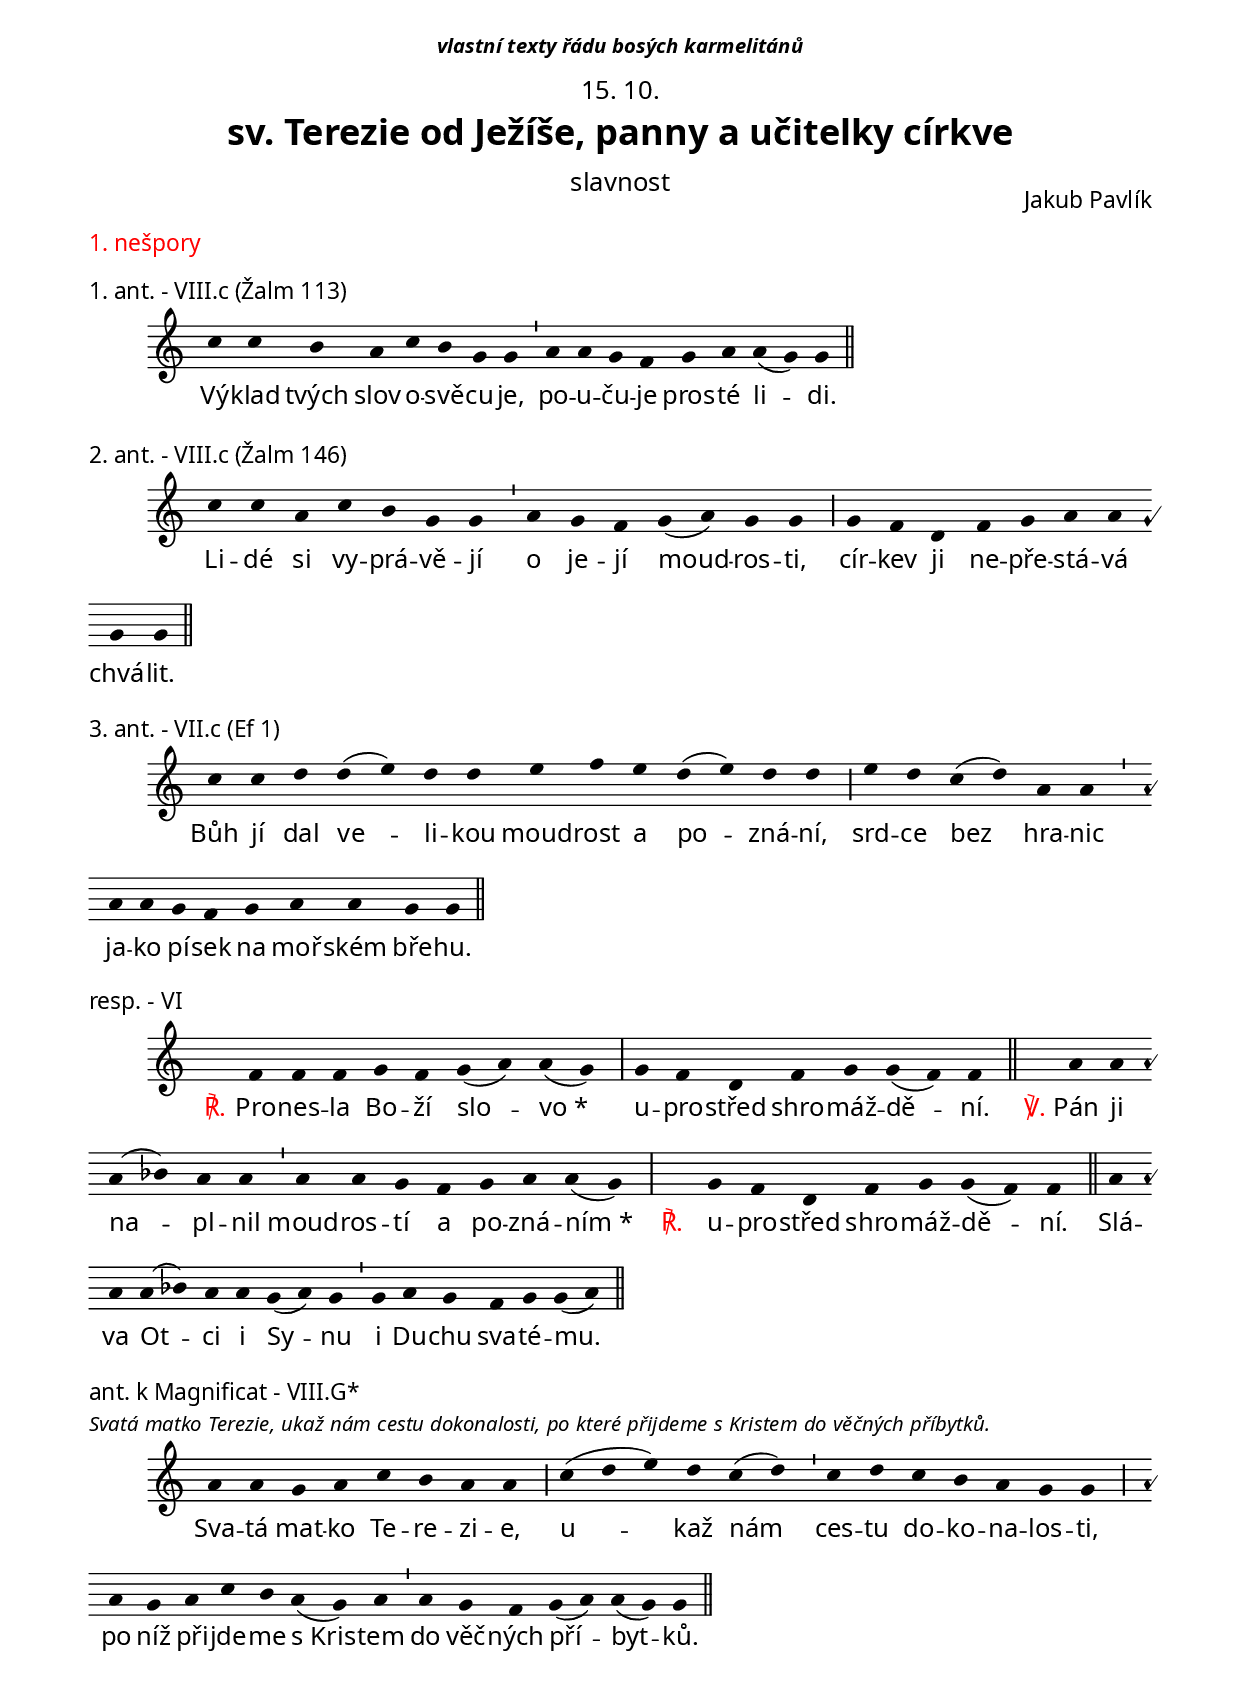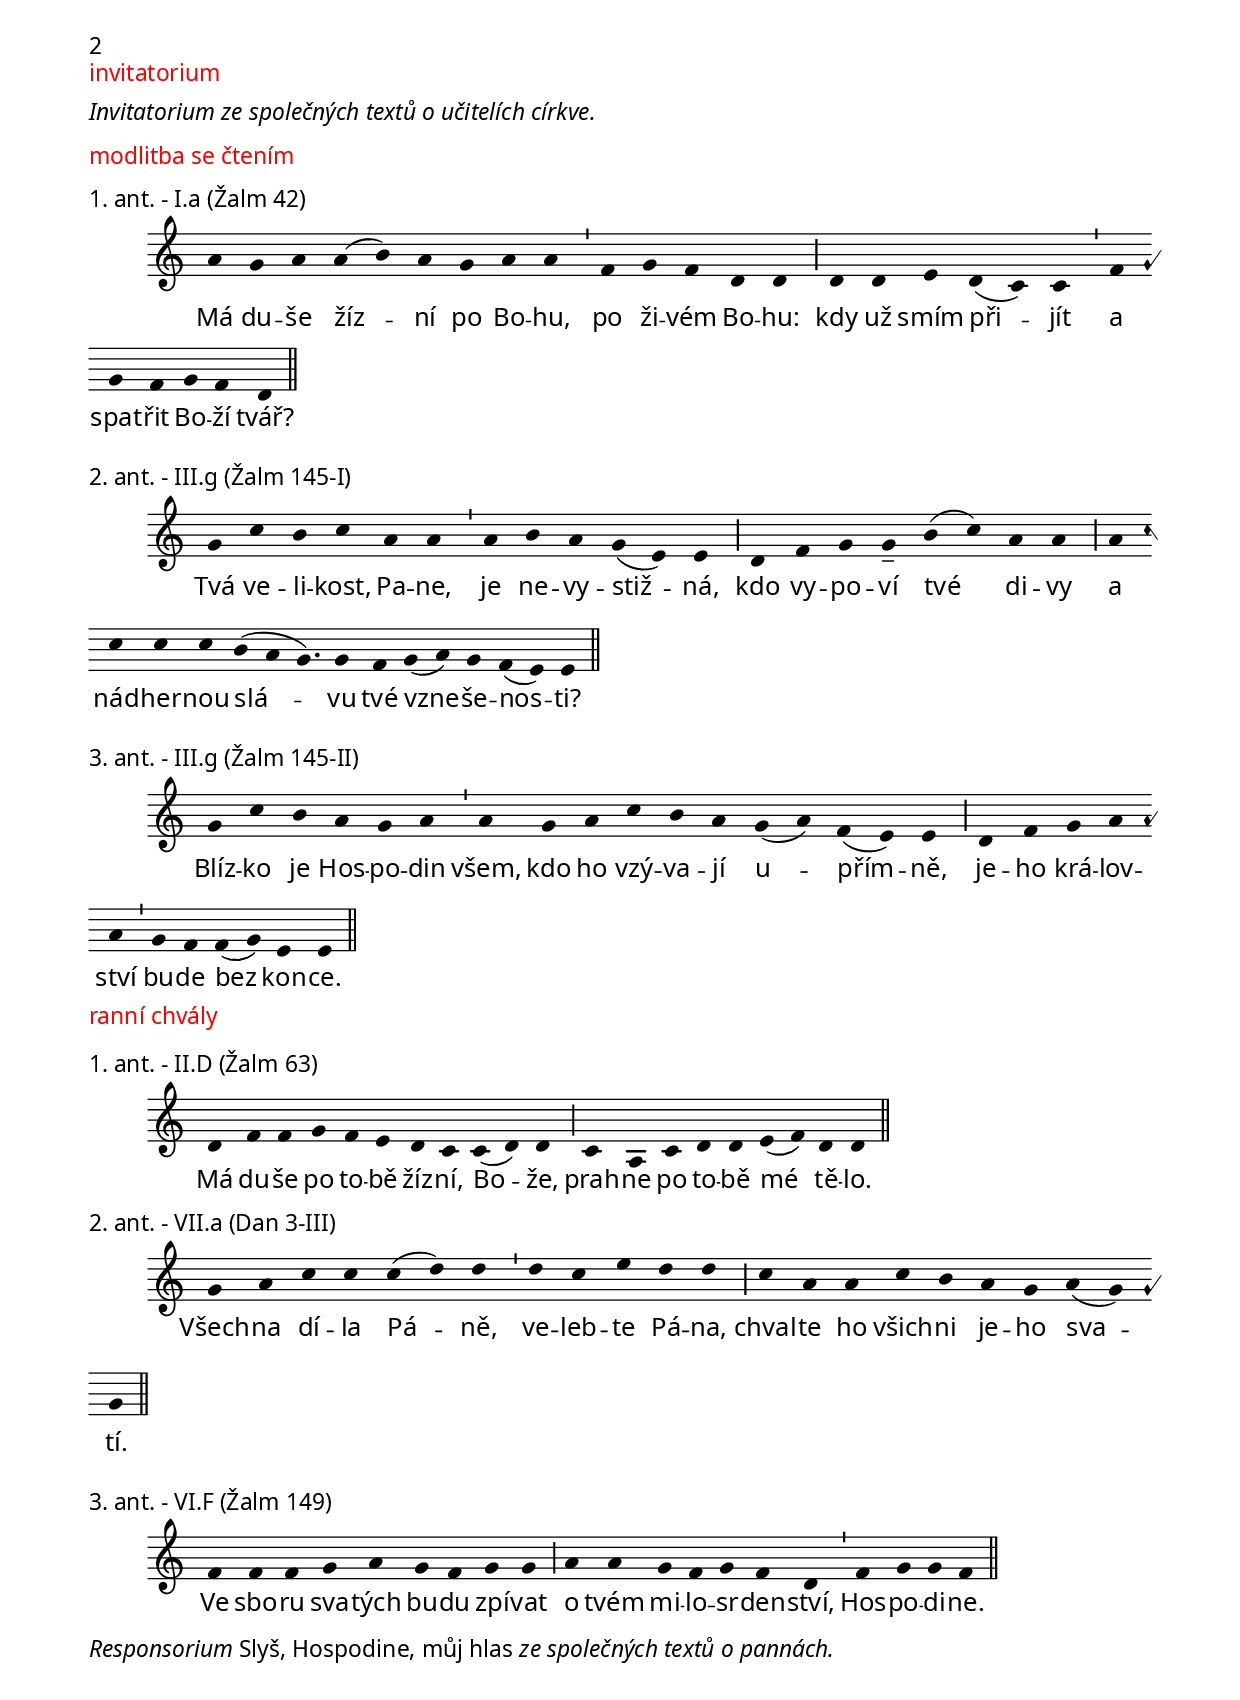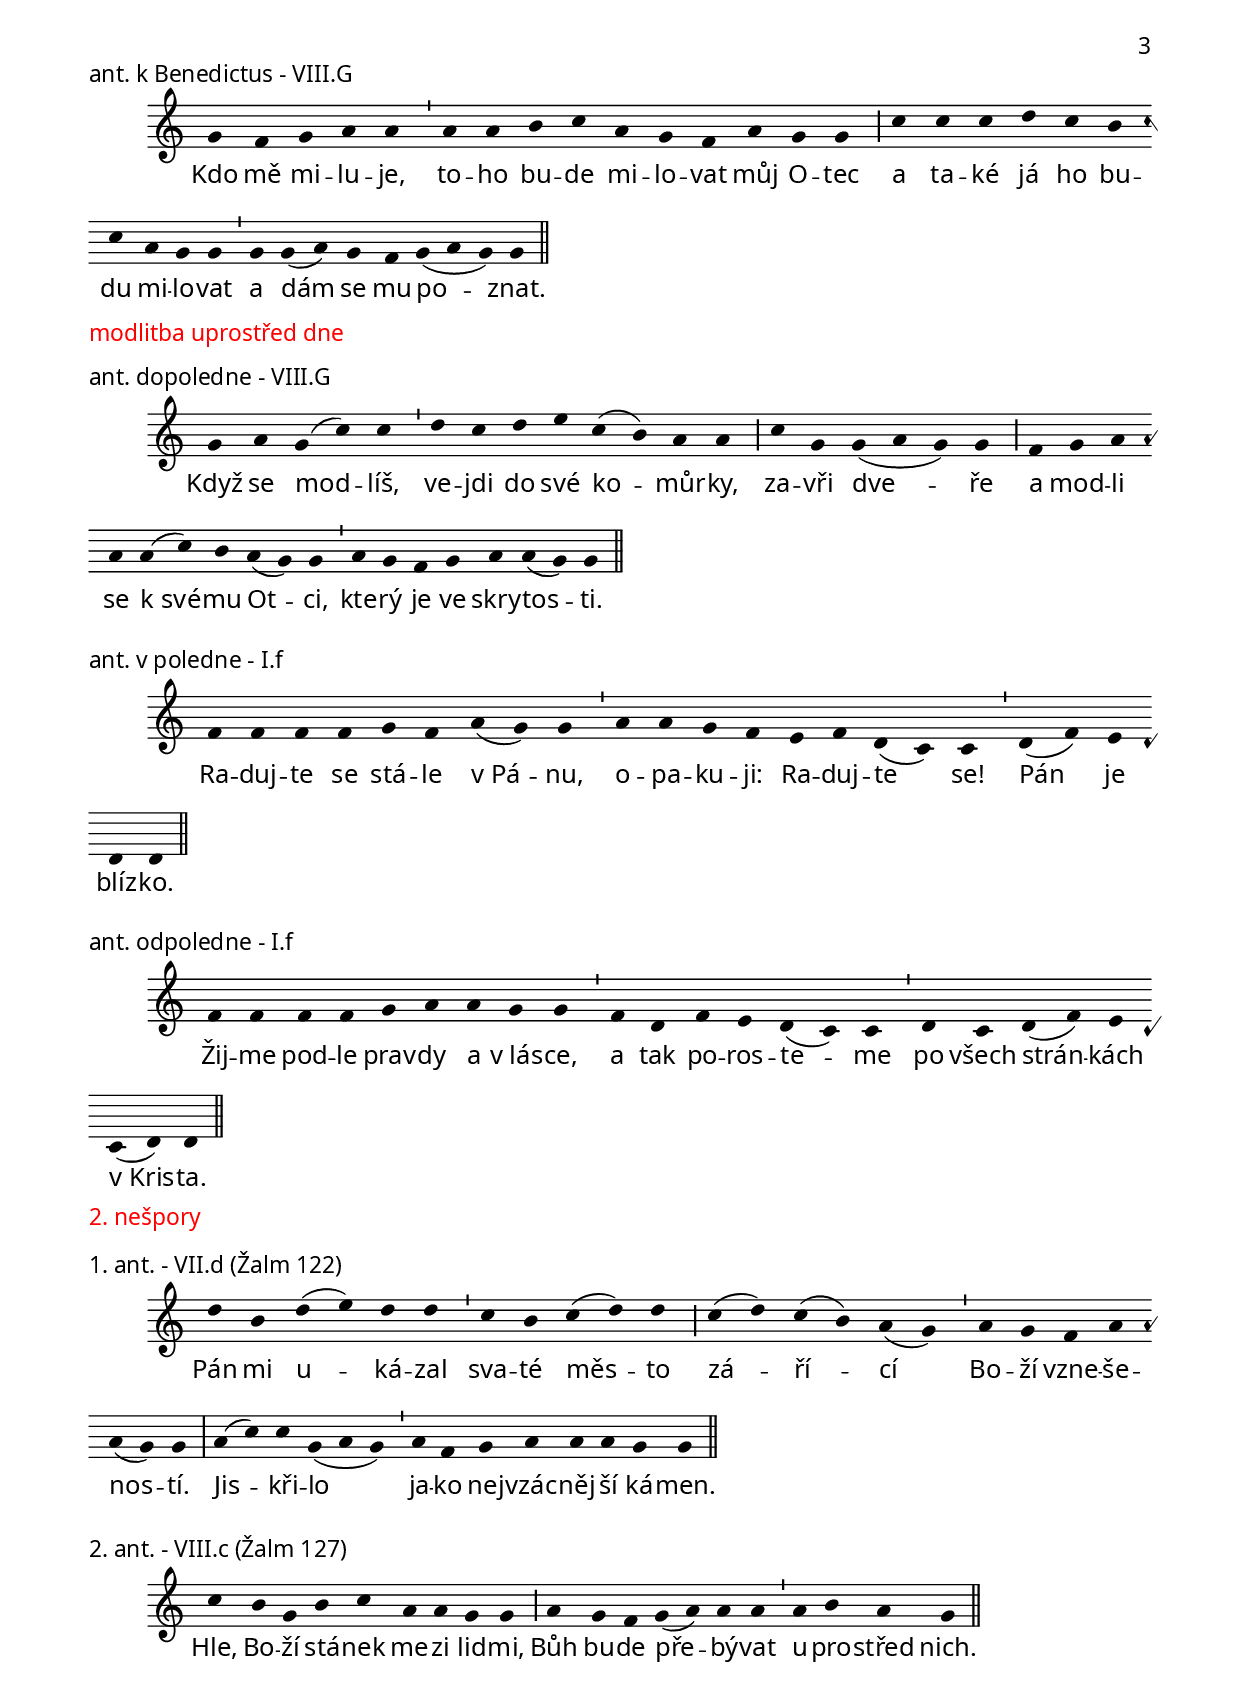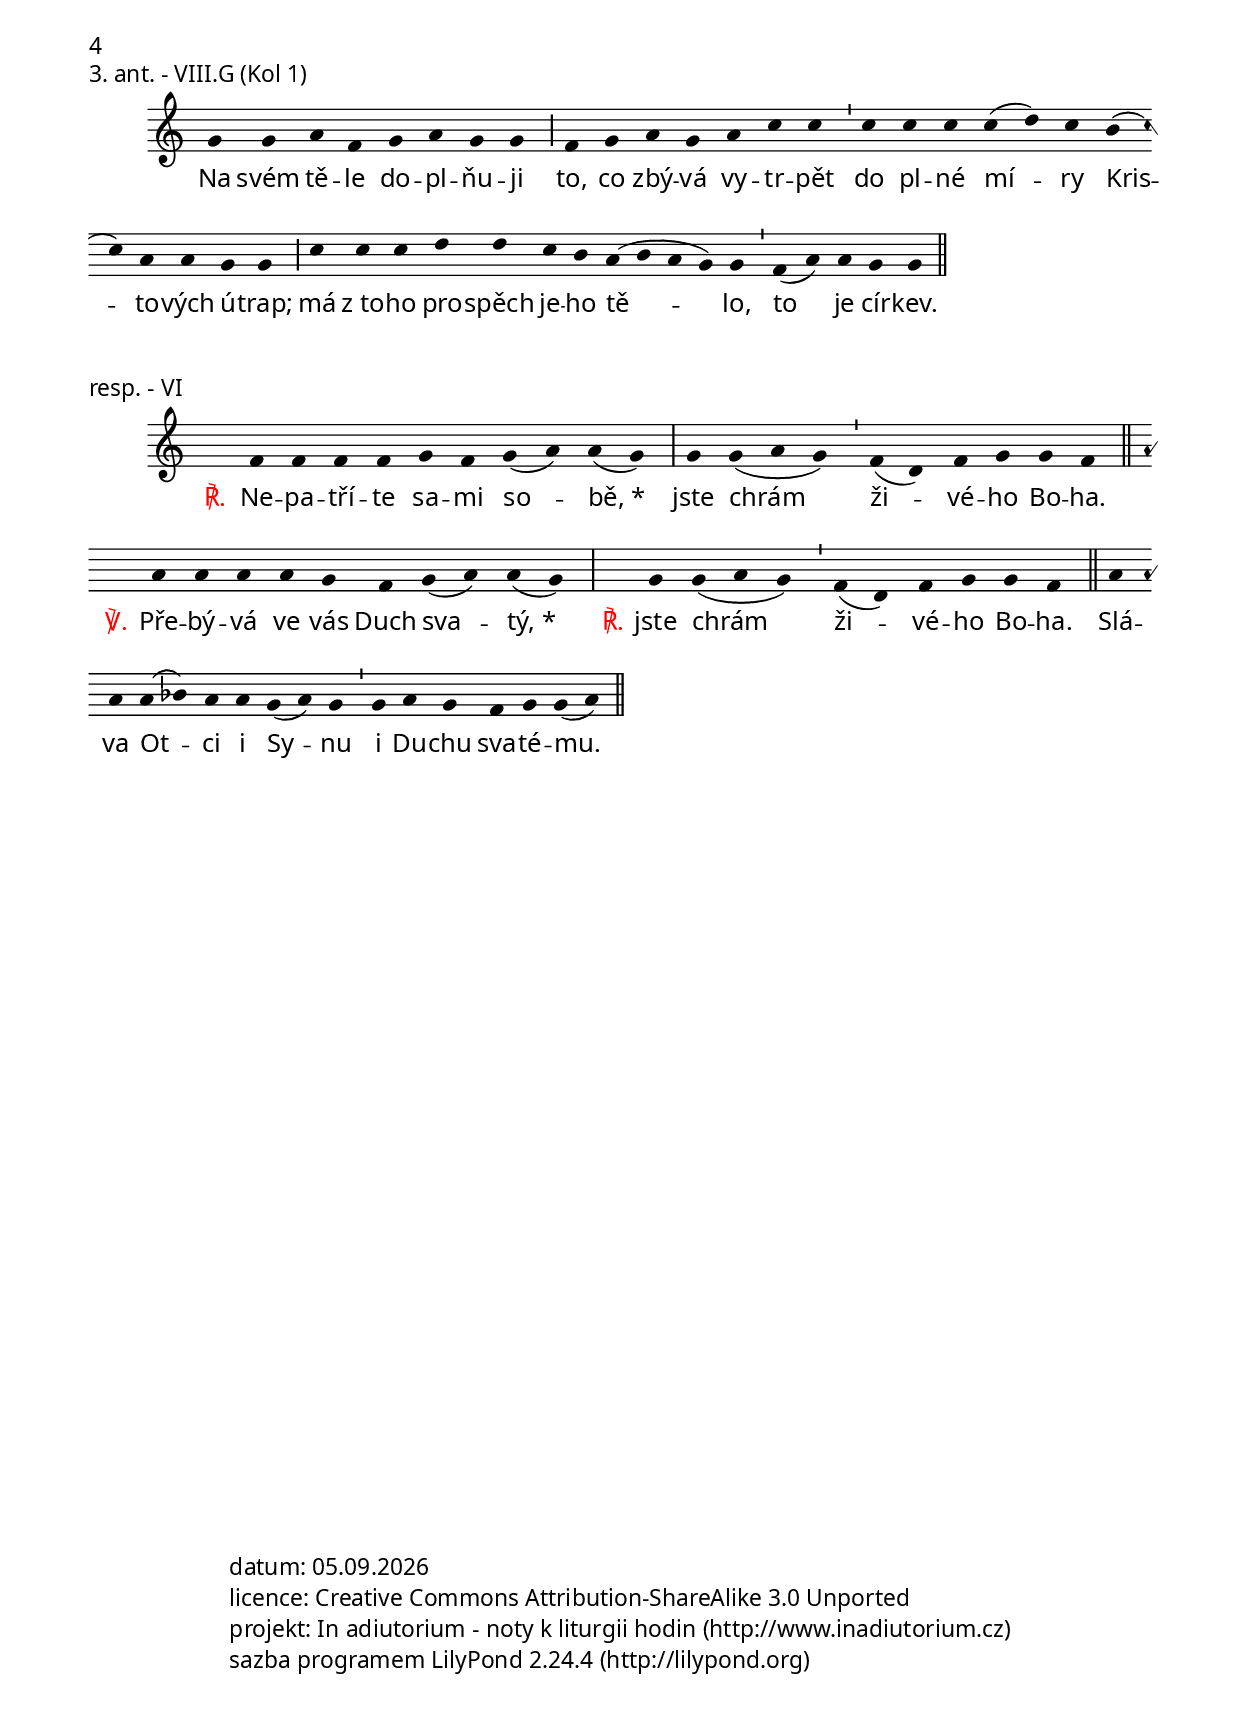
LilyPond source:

\version "2.19.80"

\include "../../spolecne.ly"
\include "../../spolecne/reholni.ly"
\include "../../dilyresponsorii.ly"
\version "2.12.0"

textyOCD = "vlastní texty řádu bosých karmelitánů"


\header {
  title = \markup\titleSvatek
            "sv. Terezie od Ježíše, panny a učitelky církve"
            slavnost
            "15. 10."
            \textyOCD
  composer = "Jakub Pavlík"
}

\markup {\nadpisHodinka {"1. nešpory"}}

\score {
  \relative c'' {
    \choralniRezim
    c4 c b a c b g g \barMin
    a a g f g a a( g) g \barFinalis
  }
  \addlyrics {
    Vý -- klad tvých slov o -- svě -- cu -- je,
    po -- u -- ču -- je pros -- té li -- di.
  }
  \header {
    quid = "1. ant."
    modus = "VIII"
    differentia = "c"
    psalmus = "Žalm 113"
    id = "1ne-a1"
    piece = \markup\sestavTitulek
  }
}

\score {
  \relative c'' {
    \choralniRezim
    c4 c a c b g g \barMin a g f g( a) g g \barMaior
    g f d f g a a g g \barFinalis
  }
  \addlyrics {
    Li -- dé si vy -- prá -- vě -- jí
    o je -- jí moud -- ros -- ti,
    cír -- kev ji ne -- pře -- stá -- vá chvá -- lit.
  }
  \header {
    quid = "2. ant."
    modus = "VIII"
    differentia = "c"
    psalmus = "Žalm 146"
    fial = "sanktoral/1101vsichnisvati.ly#sexta?zacatek"
    id = "1ne-a2"
    piece = \markup\sestavTitulek
  }
}

\score {
  \relative c'' {
    \choralniRezim
    c4 c d d( e) d d e f e d( e) d d \barMaior
    e d c( d) a a \barMin
    a a g f g a a g g \barFinalis
  }
  \addlyrics {
    Bůh jí dal ve -- li -- kou moud -- rost a po -- zná -- ní,
    srd -- ce bez hra -- nic
    ja -- ko pí -- sek na moř -- ském bře -- hu.
  }
  \header {
    quid = "3. ant."
    modus = "VII"
    differentia = "c"
    psalmus = "Ef 1"
    id = "1ne-a3"
    piece = \markup\sestavTitulek
  }
}

\score {
  \relative c' {
    \choralniRezim

    % R
    \neviditelna f
    f4 f f g f g( a) a( g) \barMax
    g f d f g g( f) f \barFinalis
    % V
    \neviditelna a
    a4 a a( bes) a a \barMin a a g f g a a( g) \barMax
    % R
    \neviditelna a
    g f d f g g( f) f \barFinalis
    % Slava
    \respVIdoxologie \barFinalis
  }
  \addlyrics {
    \Response Pro -- nes -- la Bo -- ží slo -- vo_* u -- pro -- střed shro -- máž -- dě -- ní.
    \Verse Pán ji na -- pl -- nil moud -- ros -- tí a po -- zná -- ním_*
    \Response u -- pro -- střed shro -- máž -- dě -- ní.
    \textRespDoxologie
  }
  \header {
    quid = "resp."
    modus = "VI"
    id = "1ne-r"
    piece = \markup {\sestavTitulekResp}
  }
}

\score {
  \relative c'' {
    \choralniRezim
    a4 a g a c b a a \barMaior
    c( d e) d c( d) \barMin c d c b a g g \barMaior
    a g a c b a( g) a \barMin
    a g f g( a) a( g) g \barFinalis
  }
  \addlyrics {
    Sva -- tá mat -- ko Te -- re -- zi -- e,
    u -- kaž nám ces -- tu do -- ko -- na -- los -- ti,
    po níž při -- jde -- me s_Kris -- tem
    do věč -- ných pří -- byt -- ků.
  }
  \header {
    textus_approbatus = "Svatá matko Terezie, ukaž nám cestu dokonalosti,
    po které přijdeme s Kristem do věčných příbytků."
    quid = "ant. k Magnificat"
    modus = "VIII"
    differentia = "G*"
    psalmus = ""
    id = "1ne-amag"
    piece = \markup {\sestavTitulekBezZalmu}
  }
}

\markup {\nadpisHodinka {"invitatorium"}}

\markup\italic{
  Invitatorium ze společných textů o učitelích církve.
}

\markup {\nadpisHodinka {"modlitba se čtením"}}

\score {
  \relative c'' {
    \choralniRezim
    a4 g a a( b) a g a a \barMin
    f g f d d \barMaior
    d d e d( c) c \barMin
    f g f g f d \barFinalis
  }
  \addlyrics {
    Má du -- še žíz -- ní po Bo -- hu,
    po ži -- vém Bo -- hu:
    kdy už smím při -- jít
    a spat -- řit Bo -- ží tvář?
  }
  \header {
    quid = "1. ant."
    modus = "I"
    differentia = "a"
    psalmus = "Žalm 42"
    fial = "commune/zazemrele.ly#mc-a3"
    id = "mc-a1"
    piece = \markup\sestavTitulek
  }
}

\score {
  \relative c'' {
    \choralniRezim
    g4 c b c a a \barMin
    a b a g( e) e \barMaior
    d f g g-- b( c) a a \barMaior
    a c c c b( a g4.) g4 f g( a) g f( e) e \barFinalis
  }
  \addlyrics {
    Tvá ve -- li -- kost, Pa -- ne,
    je ne -- vy -- stiž -- ná,
    kdo vy -- po -- ví tvé di -- vy
    a nád -- her -- nou slá -- vu tvé vzne -- še -- nos -- ti?
  }
  \header {
    quid = "2. ant."
    modus = "III"
    differentia = "g"
    psalmus = "Žalm 145-I"
    id = "mc-a2"
    piece = \markup\sestavTitulek
  }
}

\score {
  \relative c'' {
    \choralniRezim
    g c b a g a \barMin
    a g a c b a g( a) f( e) e \barMaior
    d f g a a \barMin
    g f f( g) e e \barFinalis
  }
  \addlyrics {
    Blíz -- ko je Hos -- po -- din
    všem, kdo ho vzý -- va -- jí u -- přím -- ně,
    je -- ho krá -- lov -- ství
    bu -- de bez kon -- ce.
  }
  \header {
    quid = "3. ant."
    modus = "III"
    differentia = "g"
    psalmus = "Žalm 145-II"
    fial = "antifony/tyden3_7sobota.ly#up-ant3?zacatek=6"
    id = "mc-a3"
    piece = \markup\sestavTitulek
  }
}

% antifonu pro vigilii breviar.cz (zatím?) nemá

\markup {\nadpisHodinka {"ranní chvály"}}

\score {
  \relative c' {
    \choralniRezim
    d4 f f g f e d c c( d) d \barMaior
    c a c d d e( f) d d \barFinalis
  }
  \addlyrics {
    Má du -- še po to -- bě žíz -- ní, Bo -- že,
    prah -- ne po to -- bě mé tě -- lo.
  }
  \header {
    quid = "1. ant."
    modus = "II"
    differentia = "D"
    psalmus = "Žalm 63"
    id = "rch-a1"
    piece = \markup\sestavTitulek
  }
}

\score {
  \relative c'' {
    \choralniRezim
    g4 a c c c( d) d \barMin
    d c e d d \barMaior
    c a a c b a g a( g) g \barFinalis
  }
  \addlyrics {
    Všech -- na dí -- la Pá -- ně,
    ve -- leb -- te Pá -- na,
    chval -- te ho všich -- ni je -- ho sva -- tí.
  }
  \header {
    quid = "2. ant."
    modus = "VII"
    differentia = "a"
    psalmus = "Dan 3-III"
    id = "rch-a2"
    piece = \markup\sestavTitulek
  }
}

\score {
  \relative c' {
    \choralniRezim
    f4 f f g a g f g g \barMaior
    a a g f g f d \barMin
    f g g f \barFinalis
  }
  \addlyrics {
    Ve sbo -- ru sva -- tých bu -- du zpí -- vat
    o tvém mi -- lo -- sr -- den -- ství,
    Hos -- po -- di -- ne.
  }
  \header {
    quid = "3. ant."
    modus = "VI"
    differentia = "F"
    psalmus = "Žalm 149"
    id = "rch-a3"
    piece = \markup\sestavTitulek
  }
}

\markup\italic{
  Responsorium \upright{Slyš, Hospodine, můj hlas}
  ze společných textů o pannách.
}

\score {
  \relative c'' {
    \choralniRezim
    g4 f g a a \barMin
    a a b c a g f a g g \barMaior
    c c c d c b c a g g \barMin
    g g( a) g f g( a g) g \barFinalis
  }
  \addlyrics {
    Kdo mě mi -- lu -- je,
    to -- ho bu -- de mi -- lo -- vat můj O -- tec
    a ta -- ké já ho bu -- du mi -- lo -- vat
    a dám se mu po -- znat.
  }
  \header {
    quid = "ant. k Benedictus"
    modus = "VIII"
    differentia = "G"
    psalmus = ""
    fial = "antifony/velikonoce_nedeleA.ly#vimag2?zacatek=28"
    id = "rch-aben"
    piece = \markup {\sestavTitulekBezZalmu}
  }
}

\markup {\nadpisHodinka {"modlitba uprostřed dne"}}

\score {
  \relative c'' {
    \choralniRezim
    g4 a g( c) c \barMin
    d c d e c( b) a a \barMaior
    c g g( a g) g \barMaior
    f g a a a( c) b a( g) g \barMin
    a g f g a a( g) g \barFinalis
  }
  \addlyrics {
    Když se mod -- líš,
    ve -- jdi do své ko -- můr -- ky,
    za -- vři dve -- ře
    a mod -- li se k_své -- mu Ot -- ci,
    kte -- rý je ve skry -- tos -- ti.
  }
  \header {
    quid = "ant. dopoledne"
    modus = "VIII"
    differentia = "G"
    psalmus = ""
    id = "tercie"
    piece = \markup\sestavTitulekBezZalmu
  }
}

\score {
  \relative c' {
    \choralniRezim
    f4 f f f g f a( g) g \barMin
    a a g f e f d( c) c \barMin
    d( f) e d d \barFinalis
  }
  \addlyrics {
    Ra -- duj -- te se stá -- le v_Pá -- nu,
    o -- pa -- ku -- ji: Ra -- duj -- te se!
    Pán je blíz -- ko.
  }
  \header {
    quid = "ant. v poledne"
    modus = "I"
    differentia = "f"
    psalmus = ""
    id = "sexta"
    piece = \markup\sestavTitulekBezZalmu
  }
}

\score {
  \relative c' {
    \choralniRezim
    f4 f f f g a a g g \barMin
    f d f e d( c) c \barMin
    d c d( f) e c( d) d \barFinalis
  }
  \addlyrics {
    Žij -- me pod -- le prav -- dy a v_lás -- ce,
    a tak po -- ros -- te -- me
    po všech strán -- kách v_Kris -- ta.
  }
  \header {
    quid = "ant. odpoledne"
    modus = "I"
    differentia = "f"
    psalmus = ""
    id = "nona"
    piece = \markup\sestavTitulekBezZalmu
  }
}

\markup {\nadpisHodinka {"2. nešpory"}}

\score {
  \relative c'' {
    \choralniRezim
    d4 b d( e) d d \barMin
    c b c( d) d \barMaior
    c( d) c( b) a( g) \barMin a g f a a( g) g \barMax
    a( c) c g( a g) \barMin
    a f g a a a g g \barFinalis
  }
  \addlyrics {
    Pán mi u -- ká -- zal
    sva -- té měs -- to
    zá -- ří -- cí Bo -- ží vzne -- še -- nos -- tí.
    Jis -- kři -- lo
    ja -- ko nej -- vzác -- něj -- ší ká -- men.
  }
  \header {
    quid = "1. ant."
    modus = "VII"
    differentia = "d"
    psalmus = "Žalm 122"
    id = "2ne-a1"
    piece = \markup\sestavTitulek
  }
}

\score {
  \relative c'' {
    \choralniRezim
    c4 b g b c a a g g \barMaior
    a g f g( a) a a \barMin
    a b a g \barFinalis
  }
  \addlyrics {
    Hle, Bo -- ží stá -- nek me -- zi lid -- mi,
    Bůh bu -- de pře -- bý -- vat
    u -- pro -- střed nich.
  }
  \header {
    quid = "2. ant."
    modus = "VIII"
    differentia = "c"
    psalmus = "Žalm 127"
    id = "2ne-a2"
    piece = \markup\sestavTitulek
  }
}

\score {
  \relative c'' {
    \choralniRezim
    g4 g a f g a g g \barMaior
    f g a g a c c \barMin
    c c c c( d) c b( c) a a g g \barMaior
    c c c d d c b a( b a g) g \barMin
    f( a) a g g \barFinalis
  }
  \addlyrics {
    Na svém tě -- le do -- pl -- ňu -- ji
    to, co zbý -- vá vy -- tr -- pět
    do pl -- né mí -- ry Kris -- to -- vých ú -- trap;
    má z_to -- ho pro -- spěch je -- ho tě -- lo,
    to je cír -- kev.
  }
  \header {
    quid = "3. ant."
    modus = "VIII"
    differentia = "G"
    psalmus = "Kol 1"
    fial = "commune/commune_jedenmucednik.ly#mc-avig?-aleluja"
    id = "2ne-a3"
    piece = \markup\sestavTitulek
  }
}

\score {
  \relative c' {
    \choralniRezim

    % R
    \neviditelna f
    f4 f f f g f g( a) a( g) \barMax
    g g( a g) \barMin f( d) f g g f \barFinalis
    % V
    \neviditelna a
    a a a a g f g( a) a( g) \barMax
    % R
    \neviditelna a
    g g( a g) \barMin f( d) f g g f \barFinalis
    % Slava
    \respVIdoxologie \barFinalis
  }
  \addlyrics {
    \Response Ne -- pa -- tří -- te sa -- mi so -- bě,_* jste chrám ži -- vé -- ho Bo -- ha.
    \Verse Pře -- bý -- vá ve vás Duch sva -- tý,_*
    \Response jste chrám ži -- vé -- ho Bo -- ha.
    \textRespDoxologie
  }
  \header {
    quid = "resp."
    modus = "VI"
    id = "2ne-r"
    piece = \markup {\sestavTitulekResp}
  }
}

\score {
  \relative c' {
    \choralniRezim
  }
  \addlyrics {
    Ať se vaše srdce nechvěje! V domě mého Otce je mnoho příbytků. Odcházím vám připravit místo.
  }
  \header {
    quid = "ant. k Magnificat"
    modus = ""
    differentia = ""
    psalmus = ""
    id = "2ne-amag"
    piece = \markup {\sestavTitulekBezZalmu}
  }
}
